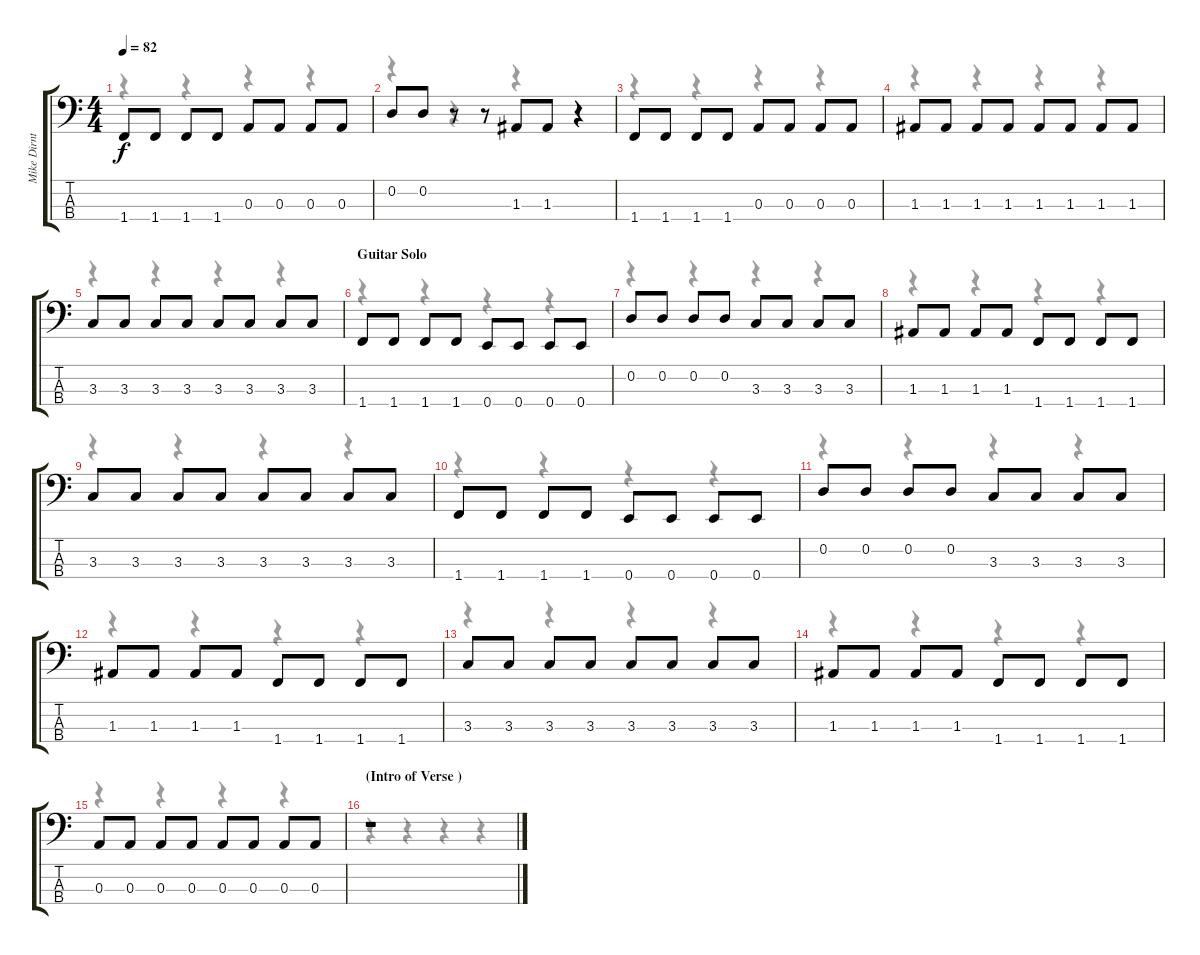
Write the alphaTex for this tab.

\track ("Mike Dirnt (Bass)" "Mike Dirnt") {instrument electricbasspick}
\staff {score tabs}
\tuning (G2 D2 A1 E1) {hide}
\voice
\ts (4 4)
\tempo 82
\clef f4
\ks c
1.4.8{dy f} 1.4.8 1.4.8 1.4.8 0.3.8 0.3.8 0.3.8 0.3.8 |
0.2.8 0.2.8 r.8 r.8 1.3.8 1.3.8 r.4 |
1.4.8 1.4.8 1.4.8 1.4.8 0.3.8 0.3.8 0.3.8 0.3.8 |
1.3.8 1.3.8 1.3.8 1.3.8 1.3.8 1.3.8 1.3.8 1.3.8 |
3.3.8 3.3.8 3.3.8 3.3.8 3.3.8 3.3.8 3.3.8 3.3.8 |
\section ("" "Guitar Solo")
1.4.8 1.4.8 1.4.8 1.4.8 0.4.8 0.4.8 0.4.8 0.4.8 |
0.2.8 0.2.8 0.2.8 0.2.8 3.3.8 3.3.8 3.3.8 3.3.8 |
1.3.8 1.3.8 1.3.8 1.3.8 1.4.8 1.4.8 1.4.8 1.4.8 |
3.3.8 3.3.8 3.3.8 3.3.8 3.3.8 3.3.8 3.3.8 3.3.8 |
1.4.8 1.4.8 1.4.8 1.4.8 0.4.8 0.4.8 0.4.8 0.4.8 |
0.2.8 0.2.8 0.2.8 0.2.8 3.3.8 3.3.8 3.3.8 3.3.8 |
1.3.8 1.3.8 1.3.8 1.3.8 1.4.8 1.4.8 1.4.8 1.4.8 |
3.3.8 3.3.8 3.3.8 3.3.8 3.3.8 3.3.8 3.3.8 3.3.8 |
1.3.8 1.3.8 1.3.8 1.3.8 1.4.8 1.4.8 1.4.8 1.4.8 |
0.3.8 0.3.8 0.3.8 0.3.8 0.3.8 0.3.8 0.3.8 0.3.8 |
\section ("" "(Intro of Verse )")
r.1
\voice
\clef f4
\ottava regular
\simile none
\ks c
r.4{dy f} r.4 r.4 r.4 |
r.4 r.4 r.4 r.4 |
r.4 r.4 r.4 r.4 |
r.4 r.4 r.4 r.4 |
r.4 r.4 r.4 r.4 |
r.4 r.4 r.4 r.4 |
r.4 r.4 r.4 r.4 |
r.4 r.4 r.4 r.4 |
r.4 r.4 r.4 r.4 |
r.4 r.4 r.4 r.4 |
r.4 r.4 r.4 r.4 |
r.4 r.4 r.4 r.4 |
r.4 r.4 r.4 r.4 |
r.4 r.4 r.4 r.4 |
r.4 r.4 r.4 r.4 |
r.4 r.4 r.4 r.4
